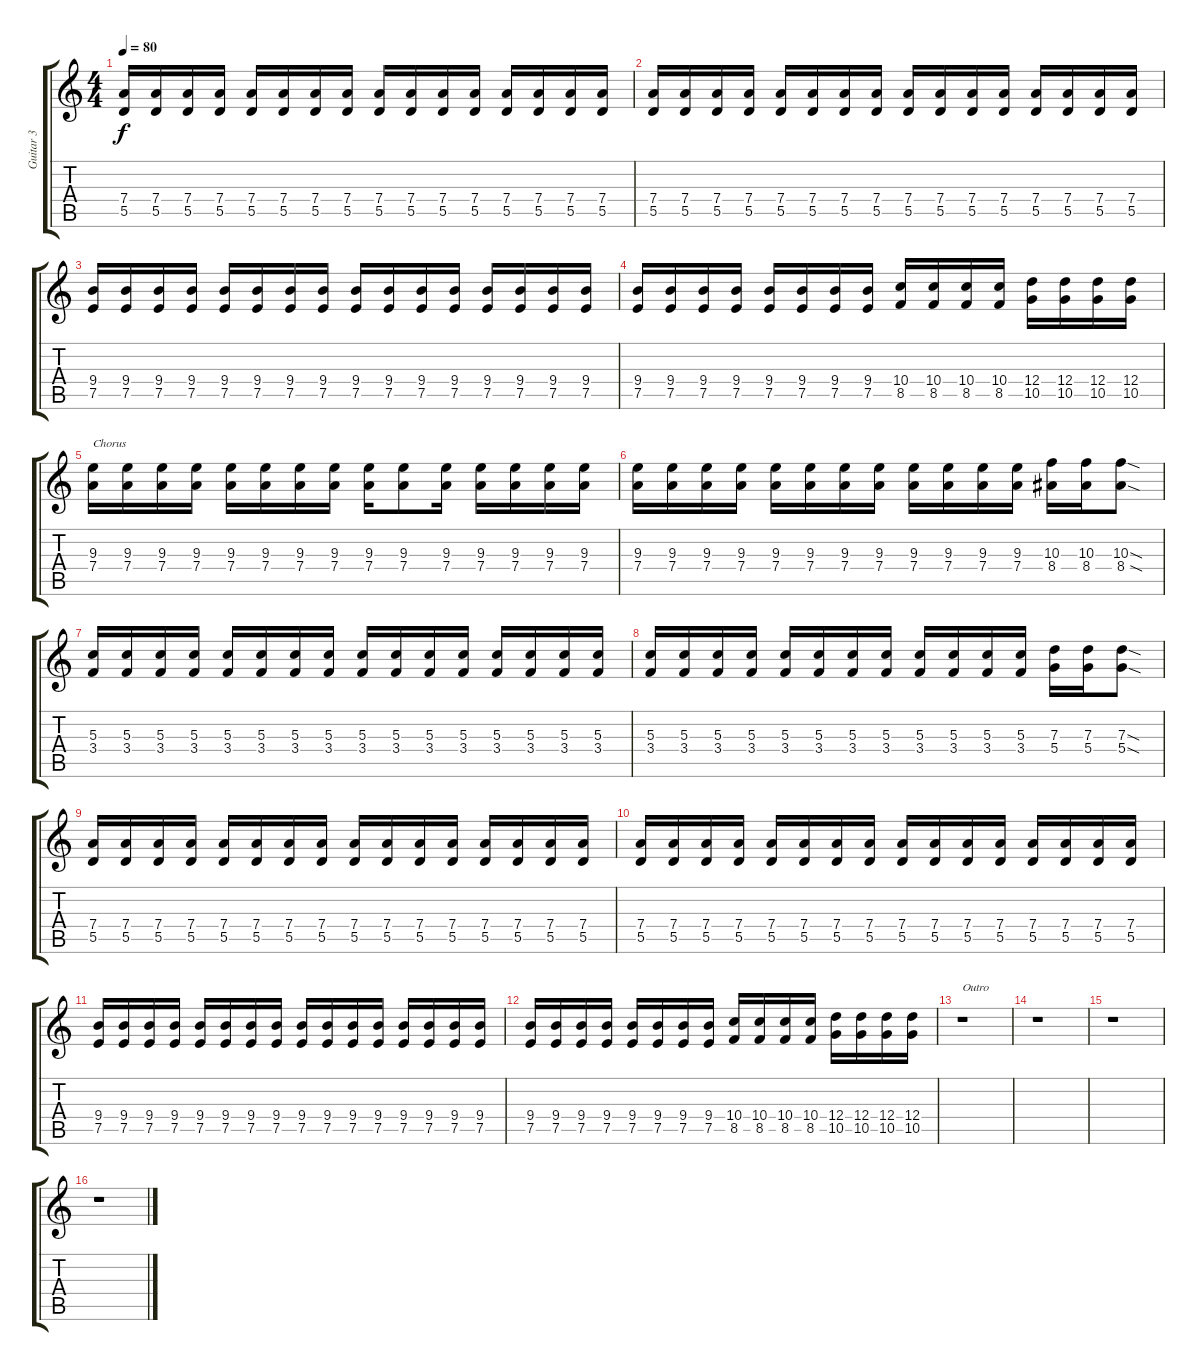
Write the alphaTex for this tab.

\track ("Guitar 3" "Guitar 3") {instrument distortionguitar}
\staff {score tabs}
\tuning (E4 B3 G3 D3 A2 E2) {hide}
\ts (4 4)
\tempo 80
\clef g2
\ks c
(7.4 5.5).16{dy f} (7.4 5.5).16 (7.4 5.5).16 (7.4 5.5).16 (7.4 5.5).16 (7.4 5.5).16 (7.4 5.5).16 (7.4 5.5).16 (7.4 5.5).16 (7.4 5.5).16 (7.4 5.5).16 (7.4 5.5).16 (7.4 5.5).16 (7.4 5.5).16 (7.4 5.5).16 (7.4 5.5).16 |
(7.4 5.5).16 (7.4 5.5).16 (7.4 5.5).16 (7.4 5.5).16 (7.4 5.5).16 (7.4 5.5).16 (7.4 5.5).16 (7.4 5.5).16 (7.4 5.5).16 (7.4 5.5).16 (7.4 5.5).16 (7.4 5.5).16 (7.4 5.5).16 (7.4 5.5).16 (7.4 5.5).16 (7.4 5.5).16 |
(9.4 7.5).16 (9.4 7.5).16 (9.4 7.5).16 (9.4 7.5).16 (9.4 7.5).16 (9.4 7.5).16 (9.4 7.5).16 (9.4 7.5).16 (9.4 7.5).16 (9.4 7.5).16 (9.4 7.5).16 (9.4 7.5).16 (9.4 7.5).16 (9.4 7.5).16 (9.4 7.5).16 (9.4 7.5).16 |
(9.4 7.5).16 (9.4 7.5).16 (9.4 7.5).16 (9.4 7.5).16 (9.4 7.5).16 (9.4 7.5).16 (9.4 7.5).16 (9.4 7.5).16 (10.4 8.5).16 (10.4 8.5).16 (10.4 8.5).16 (10.4 8.5).16 (12.4 10.5).16 (12.4 10.5).16 (12.4 10.5).16 (12.4 10.5).16 |
(9.3 7.4).16{txt "Chorus"} (9.3 7.4).16 (9.3 7.4).16 (9.3 7.4).16 (9.3 7.4).16 (9.3 7.4).16 (9.3 7.4).16 (9.3 7.4).16 (9.3 7.4).16 (9.3 7.4).8 (9.3 7.4).16 (9.3 7.4).16 (9.3 7.4).16 (9.3 7.4).16 (9.3 7.4).16 |
(9.3 7.4).16 (9.3 7.4).16 (9.3 7.4).16 (9.3 7.4).16 (9.3 7.4).16 (9.3 7.4).16 (9.3 7.4).16 (9.3 7.4).16 (9.3 7.4).16 (9.3 7.4).16 (9.3 7.4).16 (9.3 7.4).16 (10.3 8.4).16 (10.3 8.4).16 (10.3{sod} 8.4{sod}).8 |
(5.3 3.4).16 (5.3 3.4).16 (5.3 3.4).16 (5.3 3.4).16 (5.3 3.4).16 (5.3 3.4).16 (5.3 3.4).16 (5.3 3.4).16 (5.3 3.4).16 (5.3 3.4).16 (5.3 3.4).16 (5.3 3.4).16 (5.3 3.4).16 (5.3 3.4).16 (5.3 3.4).16 (5.3 3.4).16 |
(5.3 3.4).16 (5.3 3.4).16 (5.3 3.4).16 (5.3 3.4).16 (5.3 3.4).16 (5.3 3.4).16 (5.3 3.4).16 (5.3 3.4).16 (5.3 3.4).16 (5.3 3.4).16 (5.3 3.4).16 (5.3 3.4).16 (7.3 5.4).16 (7.3 5.4).16 (7.3{sod} 5.4{sod}).8 |
(7.4 5.5).16 (7.4 5.5).16 (7.4 5.5).16 (7.4 5.5).16 (7.4 5.5).16 (7.4 5.5).16 (7.4 5.5).16 (7.4 5.5).16 (7.4 5.5).16 (7.4 5.5).16 (7.4 5.5).16 (7.4 5.5).16 (7.4 5.5).16 (7.4 5.5).16 (7.4 5.5).16 (7.4 5.5).16 |
(7.4 5.5).16 (7.4 5.5).16 (7.4 5.5).16 (7.4 5.5).16 (7.4 5.5).16 (7.4 5.5).16 (7.4 5.5).16 (7.4 5.5).16 (7.4 5.5).16 (7.4 5.5).16 (7.4 5.5).16 (7.4 5.5).16 (7.4 5.5).16 (7.4 5.5).16 (7.4 5.5).16 (7.4 5.5).16 |
(9.4 7.5).16 (9.4 7.5).16 (9.4 7.5).16 (9.4 7.5).16 (9.4 7.5).16 (9.4 7.5).16 (9.4 7.5).16 (9.4 7.5).16 (9.4 7.5).16 (9.4 7.5).16 (9.4 7.5).16 (9.4 7.5).16 (9.4 7.5).16 (9.4 7.5).16 (9.4 7.5).16 (9.4 7.5).16 |
(9.4 7.5).16 (9.4 7.5).16 (9.4 7.5).16 (9.4 7.5).16 (9.4 7.5).16 (9.4 7.5).16 (9.4 7.5).16 (9.4 7.5).16 (10.4 8.5).16 (10.4 8.5).16 (10.4 8.5).16 (10.4 8.5).16 (12.4 10.5).16 (12.4 10.5).16 (12.4 10.5).16 (12.4 10.5).16 |
r.1{txt "Outro"} |
r.1 |
r.1 |
r.1
